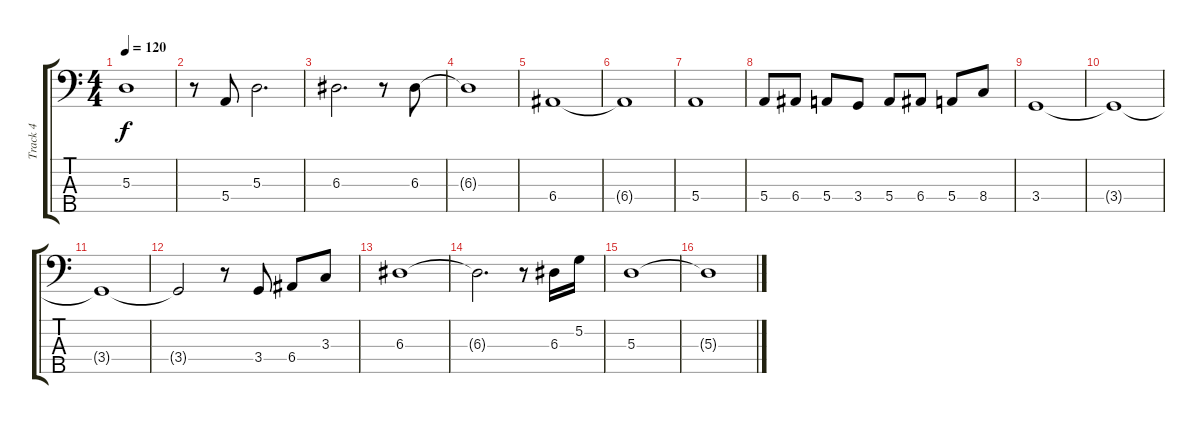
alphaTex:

\track ("Track 4" "Track 4") {instrument electricbassfinger}
\staff {score tabs}
\tuning (G2 D2 A1 E1 B0) {hide}
\ts (4 4)
\tempo 120
\clef f4
\ks c
5.3.1{dy f} |
r.8 5.4.8 5.3.2{d} |
6.3.2{d} r.8 6.3.8 |
6.3{t}.1 |
6.4.1 |
6.4{t}.1 |
5.4.1 |
5.4.8 6.4.8 5.4.8 3.4.8 5.4.8 6.4.8 5.4.8 8.4.8 |
3.4.1 |
3.4{t}.1 |
3.4{t}.1 |
3.4{t}.2 r.8 3.4.8 6.4.8 3.3.8 |
6.3.1 |
6.3{t}.2{d} r.8 6.3.16 5.2.16 |
5.3.1 |
5.3{t}.1
